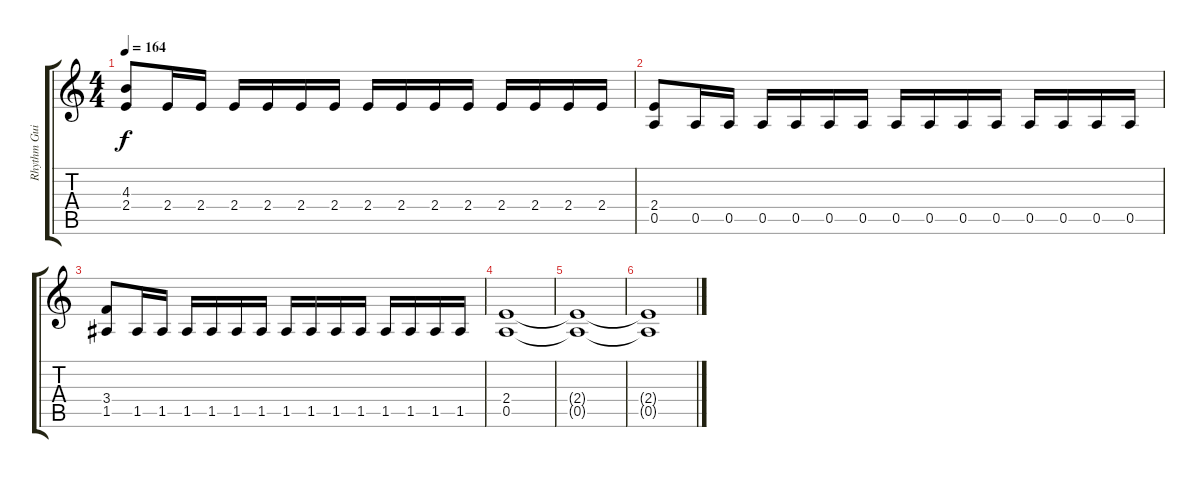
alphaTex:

\track ("Rhythm Guitar 2" "Rhythm Gui") {instrument overdrivenguitar}
\staff {score tabs}
\tuning (E4 B3 G3 D3 A2 E2) {hide}
\ts (4 4)
\tempo 164
\clef g2
\ks c
(4.3 2.4).8{dy f} 2.4.16 2.4.16 2.4.16 2.4.16 2.4.16 2.4.16 2.4.16 2.4.16 2.4.16 2.4.16 2.4.16 2.4.16 2.4.16 2.4.16 |
(2.4 0.5).8 0.5.16 0.5.16 0.5.16 0.5.16 0.5.16 0.5.16 0.5.16 0.5.16 0.5.16 0.5.16 0.5.16 0.5.16 0.5.16 0.5.16 |
(3.4 1.5).8 1.5.16 1.5.16 1.5.16 1.5.16 1.5.16 1.5.16 1.5.16 1.5.16 1.5.16 1.5.16 1.5.16 1.5.16 1.5.16 1.5.16 |
(2.4 0.5).1 |
(2.4{t} 0.5{t}).1 |
(2.4{t} 0.5{t}).1{volume 0}
